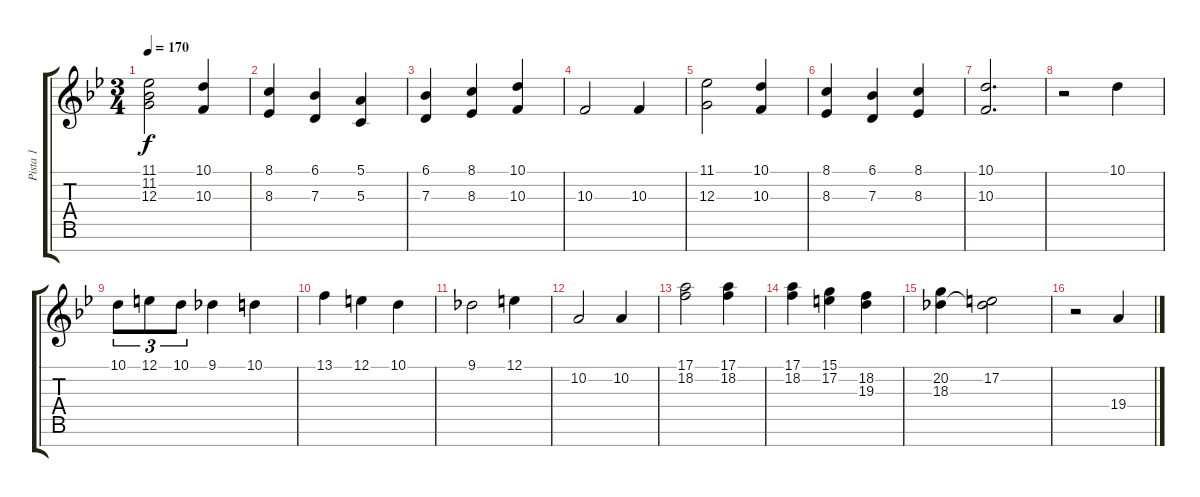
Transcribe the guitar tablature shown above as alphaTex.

\track ("Pista 1" "Pista 1") {instrument acousticgrandpiano}
\staff {score tabs}
\tuning (E4 B3 G3 D3 A2 E2 B1) {hide}
\ts (3 4)
\tempo 170
\clef g2
\ks bb
(11.1 11.2 12.3).2{dy f} (10.1 10.3).4 |
(8.1 8.3).4 (6.1 7.3).4 (5.1 5.3).4 |
(6.1 7.3).4 (8.1 8.3).4 (10.1 10.3).4 |
10.3.2 10.3.4 |
(11.1 12.3).2 (10.1 10.3).4 |
(8.1 8.3).4 (6.1 7.3).4 (8.1 8.3).4 |
(10.1 10.3).2{d} |
r.2 10.1.4 |
10.1.8{tu (3 2)} 12.1.8{tu (3 2)} 10.1.8{tu (3 2)} 9.1.4 10.1.4 |
13.1.4 12.1.4 10.1.4 |
9.1.2 12.1.4 |
10.2.2 10.2.4 |
(17.1 18.2).2 (17.1 18.2).4 |
(17.1 18.2).4 (15.1 17.2).4 (18.2 19.3).4 |
(20.2 18.3).4 (17.2 18.3{t}).2 |
r.2 19.4.4
